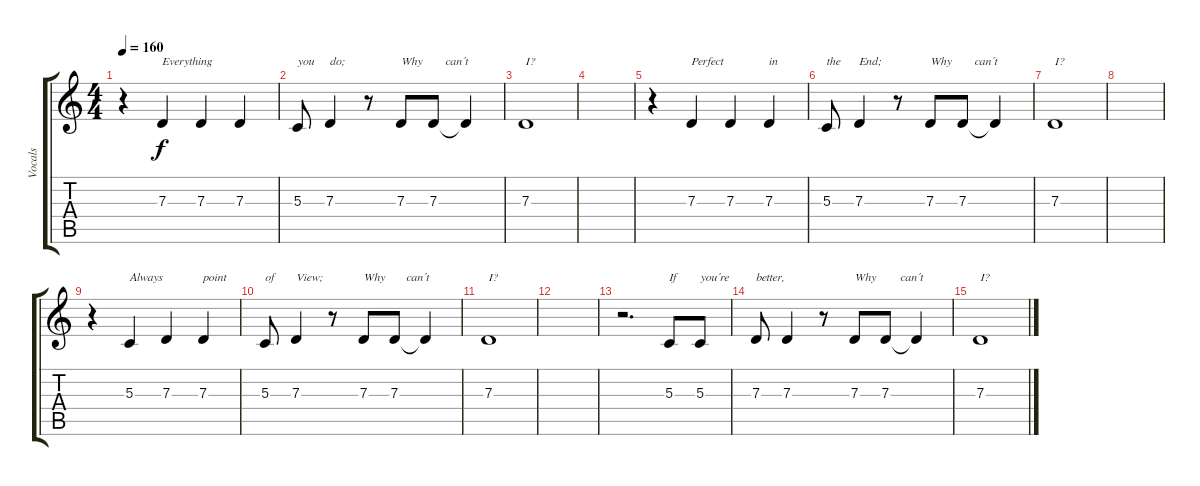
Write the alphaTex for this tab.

\track ("Vocals" "Vocals") {instrument lead6voice}
\staff {score tabs}
\tuning (E4 B3 G3 D3 A2 E2) {hide}
\ts (4 4)
\tempo 160
\clef g2
\ks c
r.4{dy f} 7.3.4{txt "Everything"} 7.3.4 7.3.4 |
5.3.8{txt "you"} 7.3.4{txt "do;"} r.8 7.3.8{txt "Why"} 7.3.8{txt "    can´t"} 7.3{t}.4 |
7.3.1{txt "I?"} |
|
r.4 7.3.4{txt "Perfect"} 7.3.4 7.3.4{txt "in"} |
5.3.8{txt "the"} 7.3.4{txt "End;"} r.8 7.3.8{txt "Why"} 7.3.8{txt "    can´t"} 7.3{t}.4 |
7.3.1{txt "I?"} |
|
r.4 5.3.4{txt "Always"} 7.3.4 7.3.4{txt "point"} |
5.3.8{txt "of"} 7.3.4{txt "View;"} r.8 7.3.8{txt "Why"} 7.3.8{txt "    can´t"} 7.3{t}.4 |
7.3.1{txt "I?"} |
|
r.2{d} 5.3.8{txt "If"} 5.3.8{txt "you´re"} |
7.3.8{txt "better,"} 7.3.4 r.8 7.3.8{txt "Why"} 7.3.8{txt "     can´t"} 7.3{t}.4 |
7.3.1{txt "I?"}
